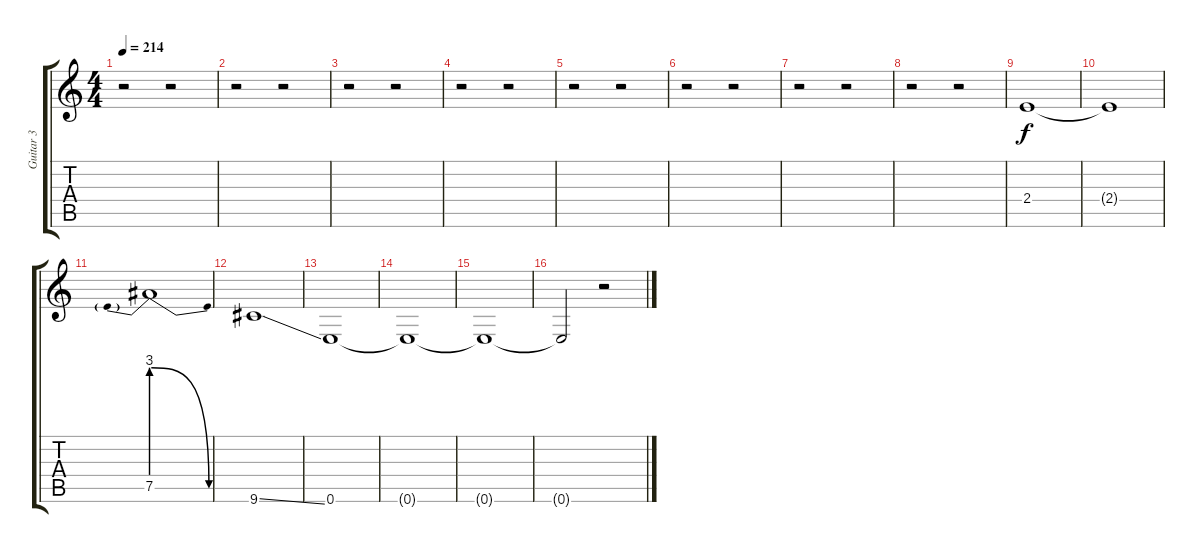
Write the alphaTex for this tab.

\track ("Guitar 3" "Guitar 3") {instrument overdrivenguitar}
\staff {score tabs}
\tuning (E4 B3 G3 D3 A2 E2) {hide}
\ts (4 4)
\tempo 214
\clef g2
\ks c
r.2{dy f} r.2 |
r.2 r.2 |
r.2 r.2 |
r.2 r.2 |
r.2 r.2 |
r.2 r.2 |
r.2 r.2 |
r.2 r.2 |
2.4.1 |
2.4{t}.1 |
7.5{be (prebendrelease 0 12 60 0)}.1 |
9.6{ss}.1 |
0.6.1 |
0.6{t}.1 |
0.6{t}.1 |
0.6{t}.2 r.2
